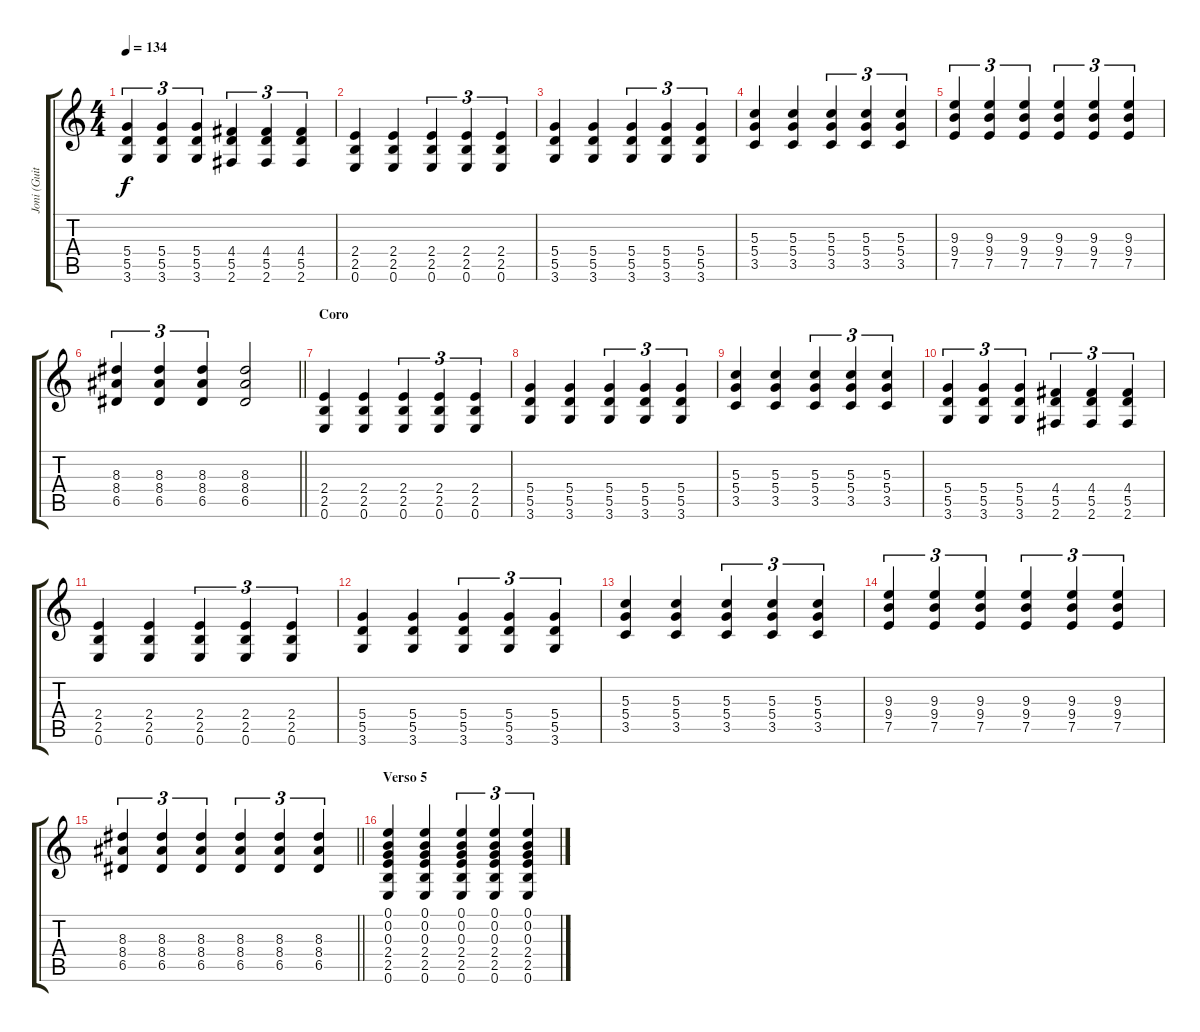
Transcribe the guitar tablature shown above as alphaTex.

\track ("Joni (Guitarra)" "Joni (Guit") {instrument overdrivenguitar}
\staff {score tabs}
\tuning (E4 B3 G3 D3 A2 E2) {hide}
\ts (4 4)
\tempo 134
\clef g2
\ks c
(5.4 5.5 3.6).4{tu (3 2) dy f} (5.4 5.5 3.6).4{tu (3 2)} (5.4 5.5 3.6).4{tu (3 2)} (4.4 5.5 2.6).4{tu (3 2)} (4.4 5.5 2.6).4{tu (3 2)} (4.4 5.5 2.6).4{tu (3 2)} |
(2.4 2.5 0.6).4 (2.4 2.5 0.6).4 (2.4 2.5 0.6).4{tu (3 2)} (2.4 2.5 0.6).4{tu (3 2)} (2.4 2.5 0.6).4{tu (3 2)} |
(5.4 5.5 3.6).4 (5.4 5.5 3.6).4 (5.4 5.5 3.6).4{tu (3 2)} (5.4 5.5 3.6).4{tu (3 2)} (5.4 5.5 3.6).4{tu (3 2)} |
(5.3 5.4 3.5).4 (5.3 5.4 3.5).4 (5.3 5.4 3.5).4{tu (3 2)} (5.3 5.4 3.5).4{tu (3 2)} (5.3 5.4 3.5).4{tu (3 2)} |
(9.3 9.4 7.5).4{tu (3 2)} (9.3 9.4 7.5).4{tu (3 2)} (9.3 9.4 7.5).4{tu (3 2)} (9.3 9.4 7.5).4{tu (3 2)} (9.3 9.4 7.5).4{tu (3 2)} (9.3 9.4 7.5).4{tu (3 2)} |
\barLineRight lightlight
(8.3 8.4 6.5).4{tu (3 2)} (8.3 8.4 6.5).4{tu (3 2)} (8.3 8.4 6.5).4{tu (3 2)} (8.3 8.4 6.5).2 |
\section ("" "Coro")
(2.4 2.5 0.6).4 (2.4 2.5 0.6).4 (2.4 2.5 0.6).4{tu (3 2)} (2.4 2.5 0.6).4{tu (3 2)} (2.4 2.5 0.6).4{tu (3 2)} |
(5.4 5.5 3.6).4 (5.4 5.5 3.6).4 (5.4 5.5 3.6).4{tu (3 2)} (5.4 5.5 3.6).4{tu (3 2)} (5.4 5.5 3.6).4{tu (3 2)} |
(5.3 5.4 3.5).4 (5.3 5.4 3.5).4 (5.3 5.4 3.5).4{tu (3 2)} (5.3 5.4 3.5).4{tu (3 2)} (5.3 5.4 3.5).4{tu (3 2)} |
(5.4 5.5 3.6).4{tu (3 2)} (5.4 5.5 3.6).4{tu (3 2)} (5.4 5.5 3.6).4{tu (3 2)} (4.4 5.5 2.6).4{tu (3 2)} (4.4 5.5 2.6).4{tu (3 2)} (4.4 5.5 2.6).4{tu (3 2)} |
(2.4 2.5 0.6).4 (2.4 2.5 0.6).4 (2.4 2.5 0.6).4{tu (3 2)} (2.4 2.5 0.6).4{tu (3 2)} (2.4 2.5 0.6).4{tu (3 2)} |
(5.4 5.5 3.6).4 (5.4 5.5 3.6).4 (5.4 5.5 3.6).4{tu (3 2)} (5.4 5.5 3.6).4{tu (3 2)} (5.4 5.5 3.6).4{tu (3 2)} |
(5.3 5.4 3.5).4 (5.3 5.4 3.5).4 (5.3 5.4 3.5).4{tu (3 2)} (5.3 5.4 3.5).4{tu (3 2)} (5.3 5.4 3.5).4{tu (3 2)} |
(9.3 9.4 7.5).4{tu (3 2)} (9.3 9.4 7.5).4{tu (3 2)} (9.3 9.4 7.5).4{tu (3 2)} (9.3 9.4 7.5).4{tu (3 2)} (9.3 9.4 7.5).4{tu (3 2)} (9.3 9.4 7.5).4{tu (3 2)} |
\barLineRight lightlight
(8.3 8.4 6.5).4{tu (3 2)} (8.3 8.4 6.5).4{tu (3 2)} (8.3 8.4 6.5).4{tu (3 2)} (8.3 8.4 6.5).4{tu (3 2)} (8.3 8.4 6.5).4{tu (3 2)} (8.3 8.4 6.5).4{tu (3 2)} |
\section ("" "Verso 5")
(0.1 0.2 0.3 2.4 2.5 0.6).4{instrument acousticguitarsteel} (0.1 0.2 0.3 2.4 2.5 0.6).4 (0.1 0.2 0.3 2.4 2.5 0.6).4{tu (3 2)} (0.1 0.2 0.3 2.4 2.5 0.6).4{tu (3 2)} (0.1 0.2 0.3 2.4 2.5 0.6).4{tu (3 2)}
